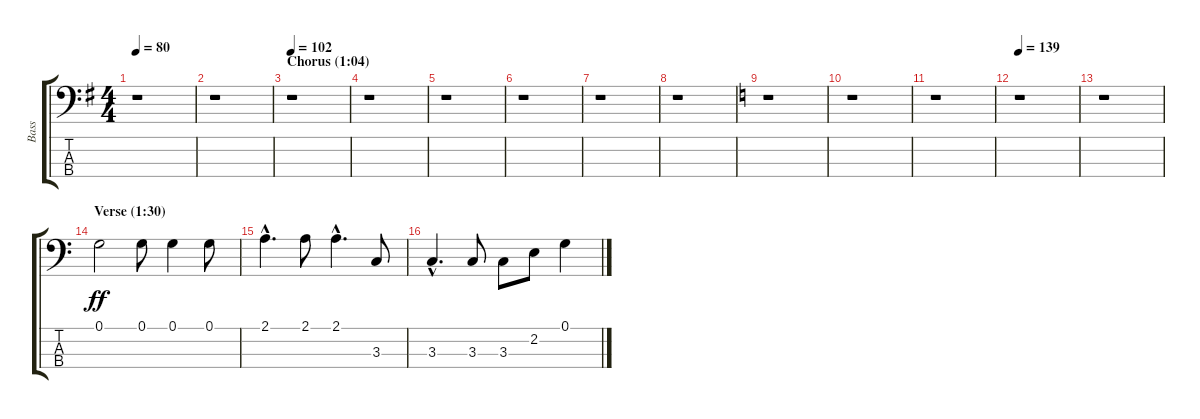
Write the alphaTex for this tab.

\track ("Bass" "Bass") {instrument electricbasspick}
\staff {score tabs}
\tuning (G2 D2 A1 E1) {hide}
\ts (4 4)
\tempo 80
\clef f4
\ks g
r.1{dy ff} |
r.1 |
\section ("" "Chorus (1:04)")
\tempo 102
r.1 |
r.1 |
r.1 |
r.1 |
r.1 |
r.1 |
\ks c
r.1 |
r.1 |
r.1 |
\tempo 139
r.1 |
r.1 |
\section ("" "Verse (1:30)")
0.1.2 0.1.8 0.1.4 0.1.8 |
2.1{hac}.4{d} 2.1.8 2.1{hac}.4{d} 3.3.8 |
3.3{hac}.4{d} 3.3.8 3.3.8 2.2.8 0.1.4
